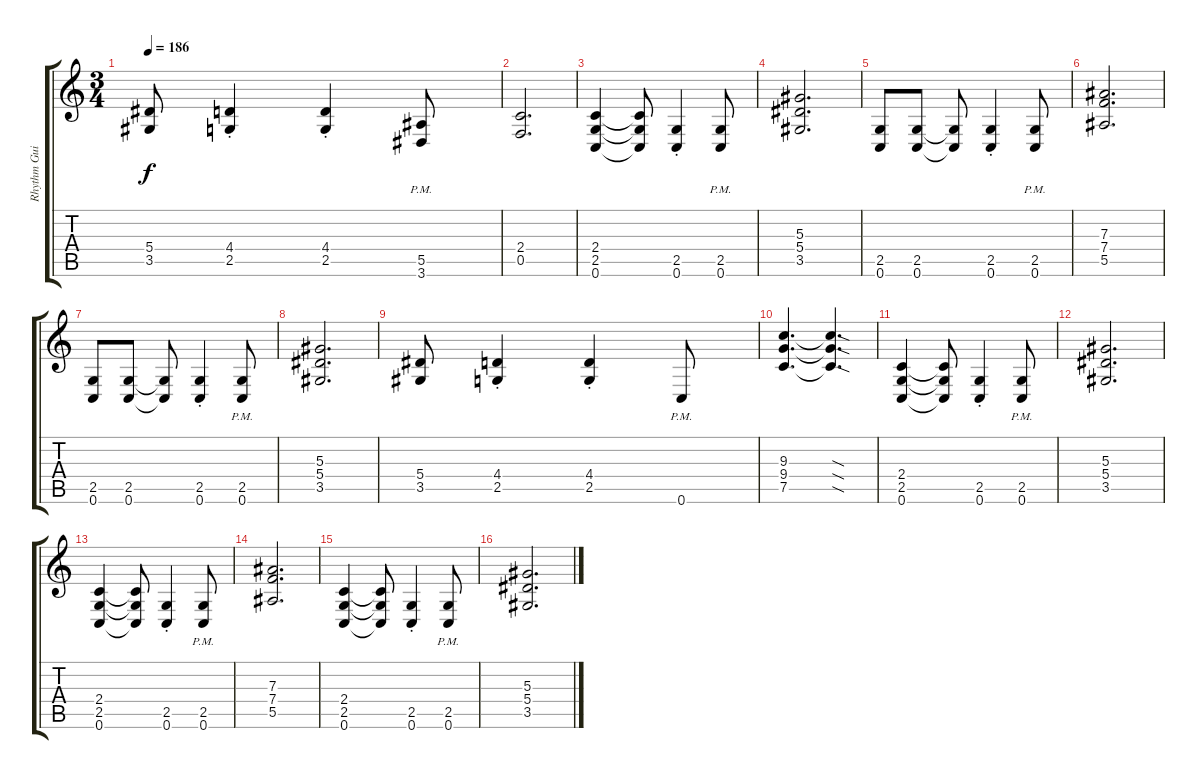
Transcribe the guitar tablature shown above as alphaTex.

\track ("Rhythm Guitar 2" "Rhythm Gui") {instrument distortionguitar}
\staff {score tabs}
\tuning (C4 G3 Eb3 Bb2 F2 C2) {hide}
\ts (3 4)
\tempo 186
\clef g2
\ks c
(5.4 3.5).8{dy f} (4.4{st} 2.5{st}).4 (4.4{st} 2.5{st}).4 (5.5{pm} 3.6{pm}).8 |
(2.4 0.5).2{d} |
(2.4 2.5 0.6).4 (2.4{t} 2.5{t} 0.6{t}).8 (2.5{st} 0.6{st}).4 (2.5{pm} 0.6{pm}).8 |
(5.3 5.4 3.5).2{d} |
(2.5 0.6).8 (2.5 0.6).8 (2.5{t} 0.6{t}).8 (2.5{st} 0.6{st}).4 (2.5{pm} 0.6{pm}).8 |
(7.3 7.4 5.5).2{d} |
(2.5 0.6).8 (2.5 0.6).8 (2.5{t} 0.6{t}).8 (2.5{st} 0.6{st}).4 (2.5{pm} 0.6{pm}).8 |
(5.3 5.4 3.5).2{d} |
(5.4 3.5).8 (4.4{st} 2.5{st}).4 (4.4{st} 2.5{st}).4 0.6{pm}.8 |
(9.3 9.4 7.5).4{d} (9.3{sod t} 9.4{sod t} 7.5{sod t}).4{d} |
(2.4 2.5 0.6).4 (2.4{t} 2.5{t} 0.6{t}).8 (2.5{st} 0.6{st}).4 (2.5{pm} 0.6{pm}).8 |
(5.3 5.4 3.5).2{d} |
(2.4 2.5 0.6).4 (2.4{t} 2.5{t} 0.6{t}).8 (2.5{st} 0.6{st}).4 (2.5{pm} 0.6{pm}).8 |
(7.3 7.4 5.5).2{d} |
(2.4 2.5 0.6).4 (2.4{t} 2.5{t} 0.6{t}).8 (2.5{st} 0.6{st}).4 (2.5{pm} 0.6{pm}).8 |
(5.3 5.4 3.5).2{d}
